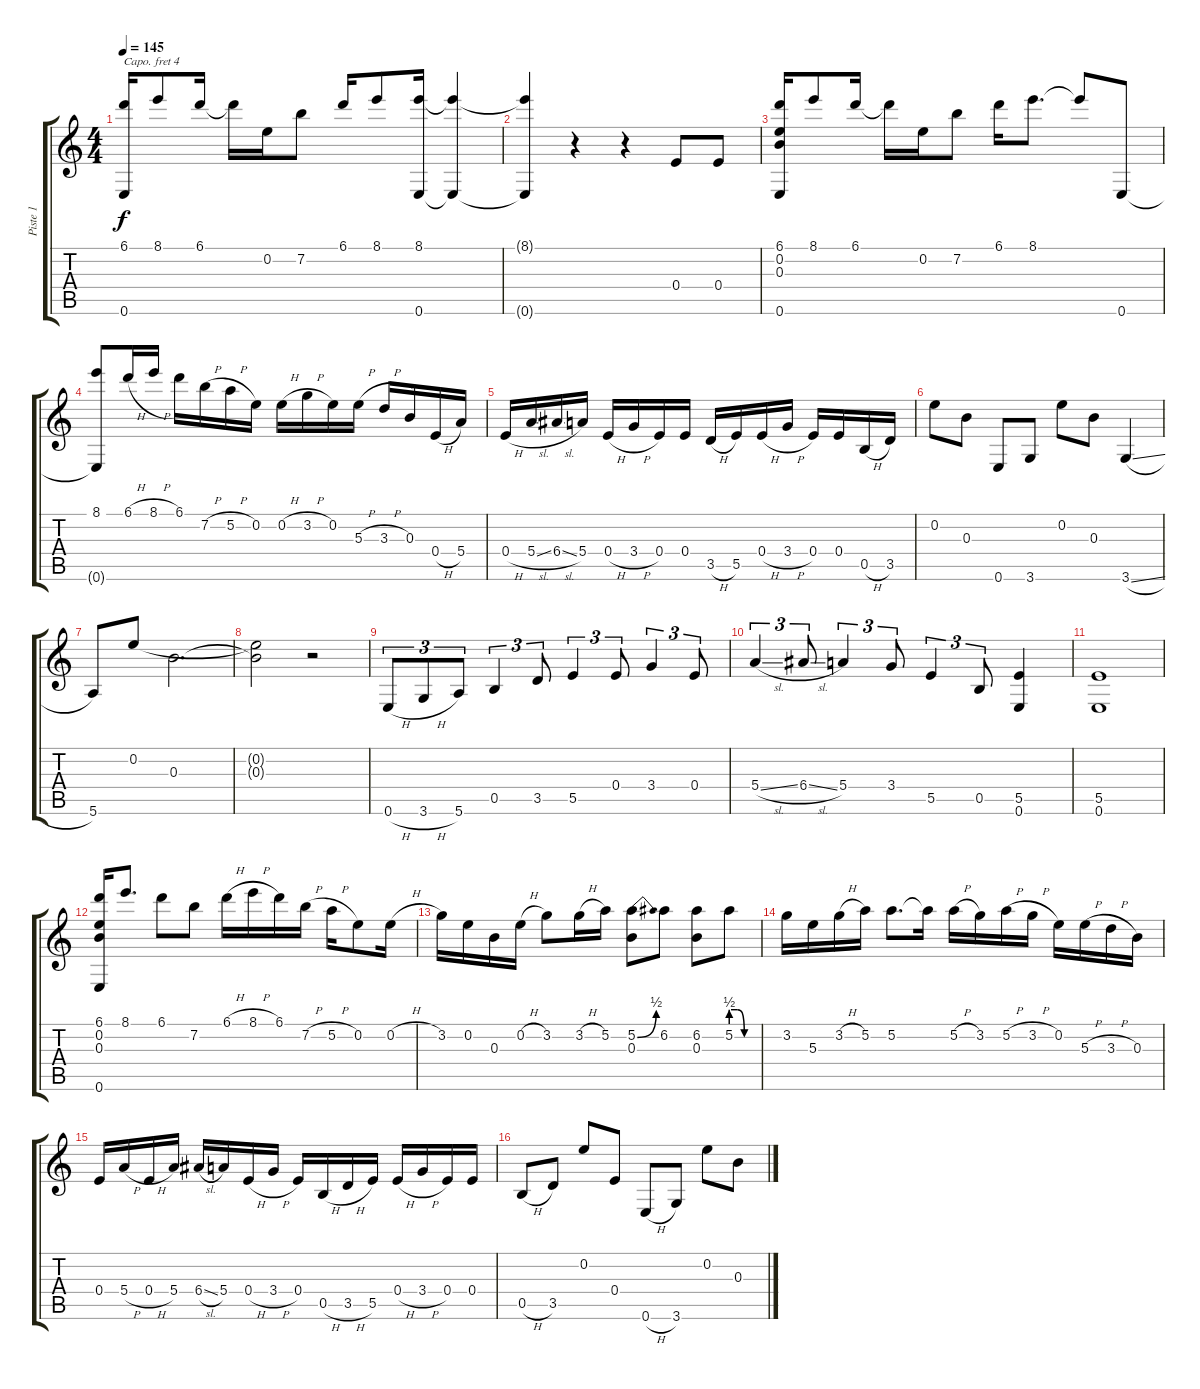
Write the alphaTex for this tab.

\track ("Piste 1" "Piste 1") {instrument acousticguitarsteel}
\staff {score tabs}
\capo 4
\tuning (E4 C4 G3 C3 G2 C2) {hide}
\ts (4 4)
\tempo 145
\clef g2
\ks c
(6.1 0.6).16{dy f instrument acousticguitarsteel} 8.1.8 6.1.16 6.1{t}.16 0.2.16 7.2.8 6.1.16 8.1.8 (8.1 0.6).16 (8.1{t} 0.6{t}).4 |
(8.1{t} 0.6{t}).4 r.4 r.4 0.4.8 0.4.8 |
(6.1 0.2 0.3 0.6).16 8.1.8 6.1.16 6.1{t}.16 0.2.16 7.2.8 6.1.16 8.1.8{d} 8.1{t}.8 0.6.8 |
(8.1 0.6{t}).8 6.1{h}.16 8.1{h}.16 6.1.16 7.2{h}.16 5.2{h}.16 0.2.16 0.2{h}.16 3.2{h}.16 0.2.16 5.3{h}.16 3.3{h}.16 0.3.16 0.4{h}.16 5.4.16 |
0.4{h}.16 5.4{sl}.16 6.4{sl}.16 5.4.16 0.4{h}.16 3.4{h}.16 0.4.16 0.4.16 3.5{h}.16 5.5.16 0.4{h}.16 3.4{h}.16 0.4.16 0.4.16 0.5{h}.16 3.5.16 |
0.2.8 0.3.8 0.6.8 3.6.8 0.2.8 0.3.8 3.6{sl}.4 |
5.6.8 0.2.8 0.3.2{d} |
(0.2{t} 0.3{t}).2 r.2 |
0.6{h}.8{tu (3 2)} 3.6{h}.8{tu (3 2)} 5.6.8{tu (3 2)} 0.5.4{tu (3 2)} 3.5.8{tu (3 2)} 5.5.4{tu (3 2)} 0.4.8{tu (3 2)} 3.4.4{tu (3 2)} 0.4.8{tu (3 2)} |
5.4{sl}.4{tu (3 2)} 6.4{sl}.8{tu (3 2)} 5.4.4{tu (3 2)} 3.4.8{tu (3 2)} 5.5.4{tu (3 2)} 0.5.8{tu (3 2)} (5.5 0.6).4 |
(5.5 0.6).1 |
(6.1 0.2 0.3 0.6).16 8.1.8{d} 6.1.8 7.2.8 6.1{h}.16 8.1{h}.16 6.1.16 7.2{h}.16 5.2{h}.16 0.2.8 0.2{h}.16 |
3.2.16 0.2.16 0.3.16 0.2{h}.16 3.2.8 3.2{h}.16 5.2.16 (5.2{be (bend 0 0 60 2)} 0.3).8 6.2.8 (6.2 0.3).8 5.2{be (custom 0 2 15 2 30 0 60 0)}.8 |
3.2.16 5.3.16 3.2{h}.16 5.2.16 5.2.8{d} 5.2{t}.16 5.2{h}.16 3.2.16 5.2{h}.16 3.2{h}.16 0.2.16 5.3{h}.16 3.3{h}.16 0.3.16 |
0.4.16 5.4{h}.16 0.4{h}.16 5.4.16 6.4{sl}.16 5.4.16 0.4{h}.16 3.4{h}.16 0.4.16 0.5{h}.16 3.5{h}.16 5.5.16 0.4{h}.16 3.4{h}.16 0.4.16 0.4.16 |
0.5{h}.8 3.5.8 0.2.8 0.4.8 0.6{h}.8 3.6.8 0.2.8 0.3.8
